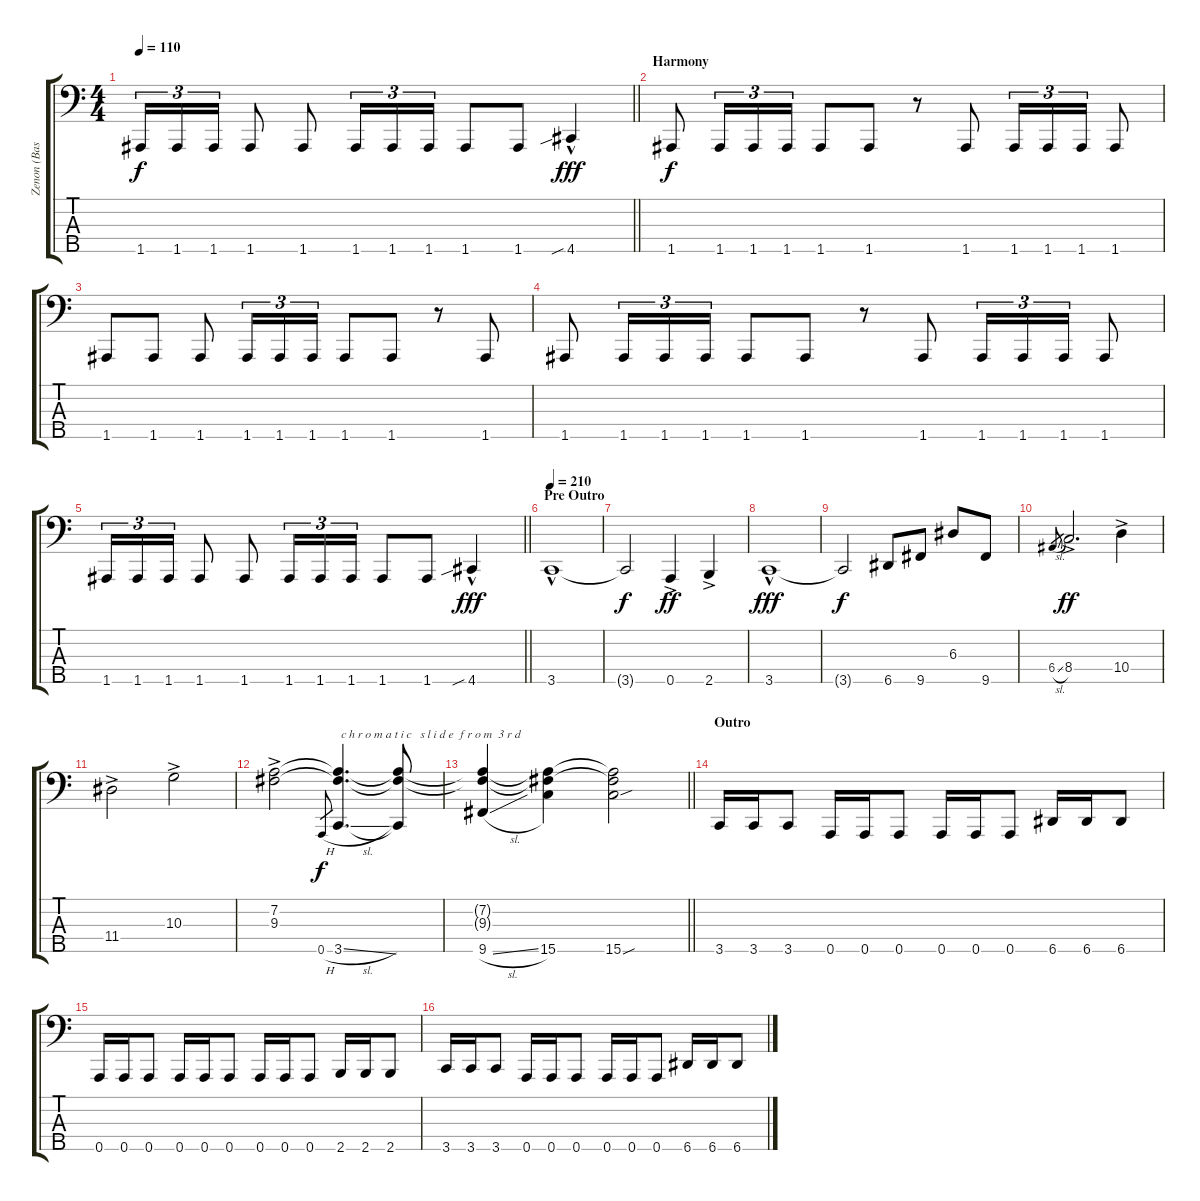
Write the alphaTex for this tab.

\track ("Zenon (Bass)" "Zenon (Bas") {instrument electricbasspick}
\staff {score tabs}
\tuning (G2 D2 A1 E1 A0) {hide}
\ts (4 4)
\tempo 110
\clef f4
\barLineRight lightlight
\ks c
1.5.16{tu (3 2) dy f} 1.5.16{tu (3 2)} 1.5.16{tu (3 2)} 1.5.8 1.5.8 1.5.16{tu (3 2)} 1.5.16{tu (3 2)} 1.5.16{tu (3 2)} 1.5.8 1.5.8 4.5{sib hac}.4{dy fff} |
\section ("" "Harmony")
1.5.8{dy f} 1.5.16{tu (3 2)} 1.5.16{tu (3 2)} 1.5.16{tu (3 2)} 1.5.8 1.5.8 r.8 1.5.8 1.5.16{tu (3 2)} 1.5.16{tu (3 2)} 1.5.16{tu (3 2)} 1.5.8 |
1.5.8 1.5.8 1.5.8 1.5.16{tu (3 2)} 1.5.16{tu (3 2)} 1.5.16{tu (3 2)} 1.5.8 1.5.8 r.8 1.5.8 |
1.5.8 1.5.16{tu (3 2)} 1.5.16{tu (3 2)} 1.5.16{tu (3 2)} 1.5.8 1.5.8 r.8 1.5.8 1.5.16{tu (3 2)} 1.5.16{tu (3 2)} 1.5.16{tu (3 2)} 1.5.8 |
\barLineRight lightlight
1.5.16{tu (3 2)} 1.5.16{tu (3 2)} 1.5.16{tu (3 2)} 1.5.8 1.5.8 1.5.16{tu (3 2)} 1.5.16{tu (3 2)} 1.5.16{tu (3 2)} 1.5.8 1.5.8 4.5{sib hac}.4{dy fff} |
\section ("" "Pre Outro")
\tempo 210
3.5{hac}.1 |
3.5{t}.2{dy f} 0.5{ac}.4{dy ff} 2.5{ac}.4 |
3.5{hac}.1{dy fff} |
3.5{t}.2{dy f} 6.5.8 9.5.8 6.3.8 9.5.8 |
6.4{sl}.8{gr} 8.4{ac}.2{d dy ff} 10.4{ac}.4 |
11.4{ac}.2 10.3{ac}.2 |
(7.2{ac} 9.3{ac}).2 0.5{h}.8{gr dy f} (7.2{t} 9.3{t} 3.5{sl}).4{d txt " c h r o m a t i c   s l i d e  f r o m  3 r d  "} (7.2{t} 9.3{t} 3.5{t}).8 |
\barLineRight lightlight
(7.2{t} 9.3{t} 9.5{sl}).4 (7.2{t} 9.3{t} 15.5).4 (7.2{t} 9.3{t} 15.5{sou}).2 |
\section ("" "Outro")
3.5.16 3.5.16 3.5.8 0.5.16 0.5.16 0.5.8 0.5.16 0.5.16 0.5.8 6.5.16 6.5.16 6.5.8 |
0.5.16 0.5.16 0.5.8 0.5.16 0.5.16 0.5.8 0.5.16 0.5.16 0.5.8 2.5.16 2.5.16 2.5.8 |
3.5.16 3.5.16 3.5.8 0.5.16 0.5.16 0.5.8 0.5.16 0.5.16 0.5.8 6.5.16 6.5.16 6.5.8
